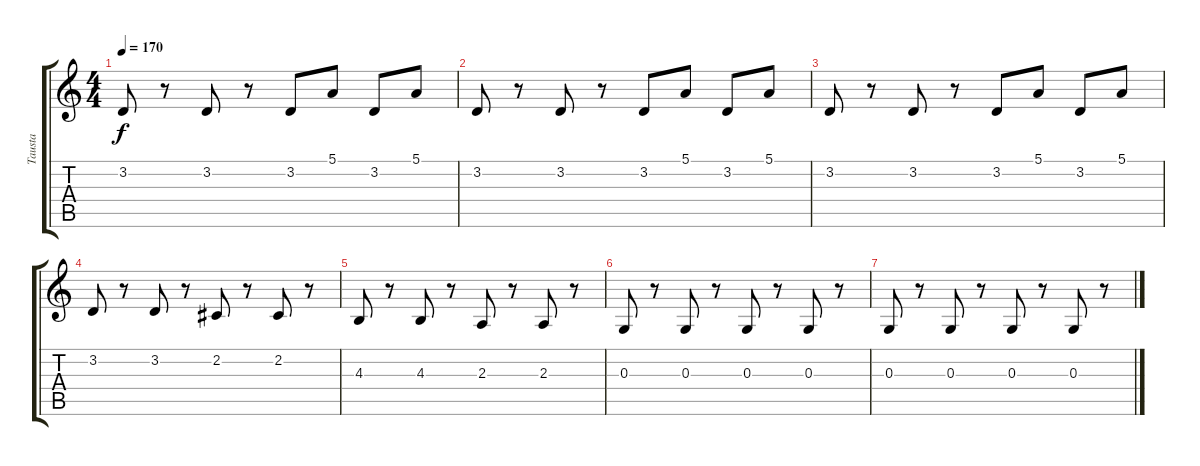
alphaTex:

\track ("Tausta" "Tausta") {instrument recorder}
\staff {score tabs}
\tuning (E4 B3 G3 D3 A2 E2) {hide}
\ts (4 4)
\tempo 170
\clef g2
\ks c
3.2.8{dy f} r.8 3.2.8 r.8 3.2.8 5.1.8 3.2.8 5.1.8 |
3.2.8 r.8 3.2.8 r.8 3.2.8 5.1.8 3.2.8 5.1.8 |
3.2.8 r.8 3.2.8 r.8 3.2.8 5.1.8 3.2.8 5.1.8 |
3.2.8 r.8 3.2.8 r.8 2.2.8 r.8 2.2.8 r.8 |
4.3.8 r.8 4.3.8 r.8 2.3.8 r.8 2.3.8 r.8 |
0.3.8 r.8 0.3.8 r.8 0.3.8 r.8 0.3.8 r.8 |
0.3.8 r.8 0.3.8 r.8 0.3.8 r.8 0.3.8 r.8
